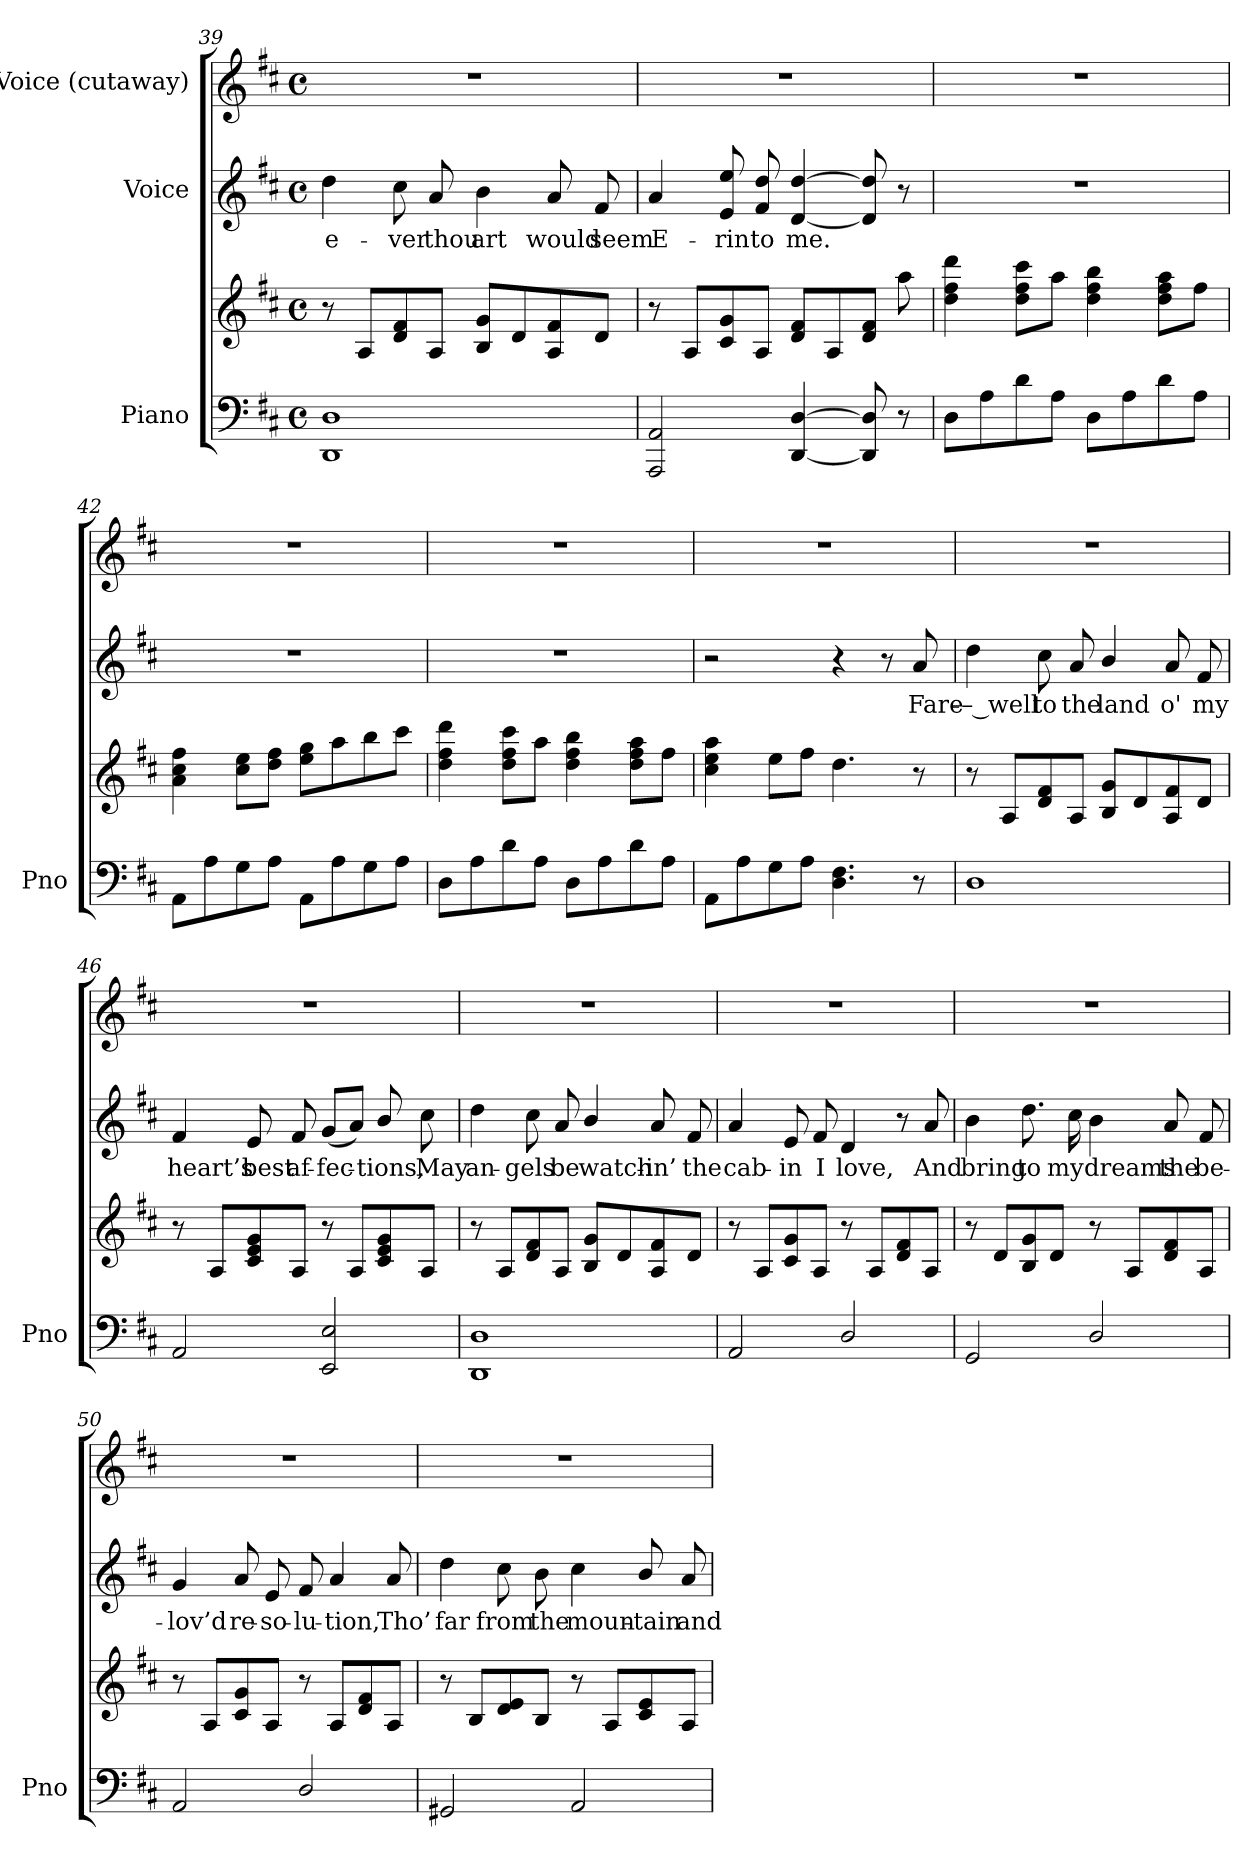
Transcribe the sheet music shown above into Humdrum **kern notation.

**kern	**kern	**kern	**text	**kern
*part3	*part3	*part2	*part2	*part1
*staff4	*staff3	*staff2	*staff2	*staff1
*I"Piano	*	*I"Voice	*	*I"Voice (cutaway)
*I'Pno	*	*	*	*
*clefF4	*clefG2	*clefG2	*	*clefG2
*k[f#c#]	*k[f#c#]	*k[f#c#]	*	*k[f#c#]
*M4/4	*M4/4	*M4/4	*	*M4/4
*met(c)	*met(c)	*met(c)	*	*met(c)
=39	=39	=39	=39	=39
!	!	!	!LO:LY:b	!
1DD 1D	8r	4dd\	-e-	1r
.	8A/L	.	.	.
!	!	!	!LO:LY:b	!
.	8d/ 8f#/	8cc#\	-ver	.
!	!	!	!LO:LY:b	!
.	8A/J	8a/	thou	.
!	!	!	!LO:LY:b	!
.	8B/ 8g/L	4b\	art	.
.	8d/	.	.	.
!	!	!	!LO:LY:b	!
.	8A/ 8f#/	8a/	would	.
!	!	!	!LO:LY:b	!
.	8d/J	8f#/	seem	.
=40	=40	=40	=40	=40
!	!	!	!LO:LY:b	!
2AAA/ 2AA/	8r	4a/	E-	1r
.	8A/L	.	.	.
!	!	!	!LO:LY:b	!
.	8c#/ 8g/	8e/ 8ee/	-rin	.
!	!	!	!LO:LY:b	!
.	8A/J	8f#/ 8dd/	to	.
!	!	!	!LO:LY:b	!
[4DD/ [4D/	8d/ 8f#/L	[4d/ [4dd/	me.	.
.	8A/	.	.	.
8DD/] 8D/]	8d/ 8f#/J	8d/] 8dd/]	.	.
8r	8aa\	8r	.	.
!!LO:LB:g=z
=41	=41	=41	=41	=41
8D\L	4dd\ 4ff#\ 4ddd\	1r	.	1r
8A\	.	.	.	.
8d\	8dd\ 8ff#\ 8ccc#\L	.	.	.
8A\J	8aa\J	.	.	.
8D\L	4dd\ 4ff#\ 4bb\	.	.	.
8A\	.	.	.	.
8d\	8dd\ 8ff#\ 8aa\L	.	.	.
8A\J	8ff#\J	.	.	.
=42	=42	=42	=42	=42
8AA\L	4a\ 4cc#\ 4ff#\	1r	.	1r
8A\	.	.	.	.
8G\	8cc#\ 8ee\L	.	.	.
8A\J	8dd\ 8ff#\J	.	.	.
8AA\L	8ee\ 8gg\L	.	.	.
8A\	8aa\	.	.	.
8G\	8bb\	.	.	.
8A\J	8ccc#\J	.	.	.
=43	=43	=43	=43	=43
8D\L	4dd\ 4ff#\ 4ddd\	1r	.	1r
8A\	.	.	.	.
8d\	8dd\ 8ff#\ 8ccc#\L	.	.	.
8A\J	8aa\J	.	.	.
8D\L	4dd\ 4ff#\ 4bb\	.	.	.
8A\	.	.	.	.
8d\	8dd\ 8ff#\ 8aa\L	.	.	.
8A\J	8ff#\J	.	.	.
=44	=44	=44	=44	=44
8AA\L	4cc#\ 4ee\ 4aa\	2r	.	1r
8A\	.	.	.	.
8G\	8ee\L	.	.	.
8A\J	8ff#\J	.	.	.
4.D\ 4.F#\	4.dd\	4r	.	.
.	.	8r	.	.
!	!	!	!LO:LY:b	!
8r	8r	8a/	Fare-	.
!!LO:LB:g=z
=45	=45	=45	=45	=45
!	!	!	!LO:LY:b	!
1D	8r	4dd\	-– well	1r
.	8A/L	.	.	.
!	!	!	!LO:LY:b	!
.	8d/ 8f#/	8cc#\	to	.
!	!	!	!LO:LY:b	!
.	8A/J	8a/	the	.
!	!	!	!LO:LY:b	!
.	8B/ 8g/L	4b/	land	.
.	8d/	.	.	.
!	!	!	!LO:LY:b	!
.	8A/ 8f#/	8a/	o'	.
!	!	!	!LO:LY:b	!
.	8d/J	8f#/	my	.
=46	=46	=46	=46	=46
!	!	!	!LO:LY:b	!
2AA/	8r	4f#/	heart’s	1r
.	8A/L	.	.	.
!	!	!	!LO:LY:b	!
.	8c#/ 8e/ 8g/	8e/	best	.
!	!	!	!LO:LY:b	!
.	8A/J	8f#/	af-	.
!	!	!	!LO:LY:b	!
2EE/ 2E/	8r	(<8g/L	-fec-	.
.	8A/L	8a/J)	.	.
!	!	!	!LO:LY:b	!
.	8c#/ 8e/ 8g/	8b/	-tions,	.
!	!	!	!LO:LY:b	!
.	8A/J	8cc#\	May	.
=47	=47	=47	=47	=47
!	!	!	!LO:LY:b	!
1DD 1D	8r	4dd\	an-	1r
.	8A/L	.	.	.
!	!	!	!LO:LY:b	!
.	8d/ 8f#/	8cc#\	-gels	.
!	!	!	!LO:LY:b	!
.	8A/J	8a/	be	.
!	!	!	!LO:LY:b	!
.	8B/ 8g/L	4b/	watch-	.
.	8d/	.	.	.
!	!	!	!LO:LY:b	!
.	8A/ 8f#/	8a/	-in’	.
!	!	!	!LO:LY:b	!
.	8d/J	8f#/	the	.
=48	=48	=48	=48	=48
!	!	!	!LO:LY:b	!
2AA/	8r	4a/	cab-	1r
.	8A/L	.	.	.
!	!	!	!LO:LY:b	!
.	8c#/ 8g/	8e/	-in	.
!	!	!	!LO:LY:b	!
.	8A/J	8f#/	I	.
!	!	!	!LO:LY:b	!
2D/	8r	4d/	love,	.
.	8A/L	.	.	.
.	8d/ 8f#/	8r	.	.
!	!	!	!LO:LY:b	!
.	8A/J	8a/	And	.
!!LO:LB:g=z
=49	=49	=49	=49	=49
!	!	!	!LO:LY:b	!
2GG/	8r	4b\	bring	1r
.	8d/L	.	.	.
!	!	!	!LO:LY:b	!
.	8B/ 8g/	8.dd\	to	.
.	8d/J	.	.	.
!	!	!	!LO:LY:b	!
.	.	16cc#\	my	.
!	!	!	!LO:LY:b	!
2D/	8r	4b\	dreams	.
.	8A/L	.	.	.
!	!	!	!LO:LY:b	!
.	8d/ 8f#/	8a/	the	.
!	!	!	!LO:LY:b	!
.	8A/J	8f#/	be-	.
=50	=50	=50	=50	=50
!	!	!	!LO:LY:b	!
2AA/	8r	4g/	-lov’d	1r
.	8A/L	.	.	.
!	!	!	!LO:LY:b	!
.	8c#/ 8g/	8a/	re-	.
!	!	!	!LO:LY:b	!
.	8A/J	8e/	-so-	.
!	!	!	!LO:LY:b	!
2D/	8r	8f#/	-lu-	.
!	!	!	!LO:LY:b	!
.	8A/L	4a/	-tion,	.
.	8d/ 8f#/	.	.	.
!	!	!	!LO:LY:b	!
.	8A/J	8a/	Tho’	.
=51	=51	=51	=51	=51
!	!	!	!LO:LY:b	!
2GG#X/	8r	4dd\	far	1r
.	8B/L	.	.	.
!	!	!	!LO:LY:b	!
.	8d/ 8e/	8cc#\	from	.
!	!	!	!LO:LY:b	!
.	8B/J	8b\	the	.
!	!	!	!LO:LY:b	!
2AA/	8r	4cc#\	moun-	.
.	8A/L	.	.	.
!	!	!	!LO:LY:b	!
.	8c#/ 8e/	8b/	-tain	.
!	!	!	!LO:LY:b	!
.	8A/J	8a/	and	.
=	=	=	=	=
*-	*-	*-	*-	*-
